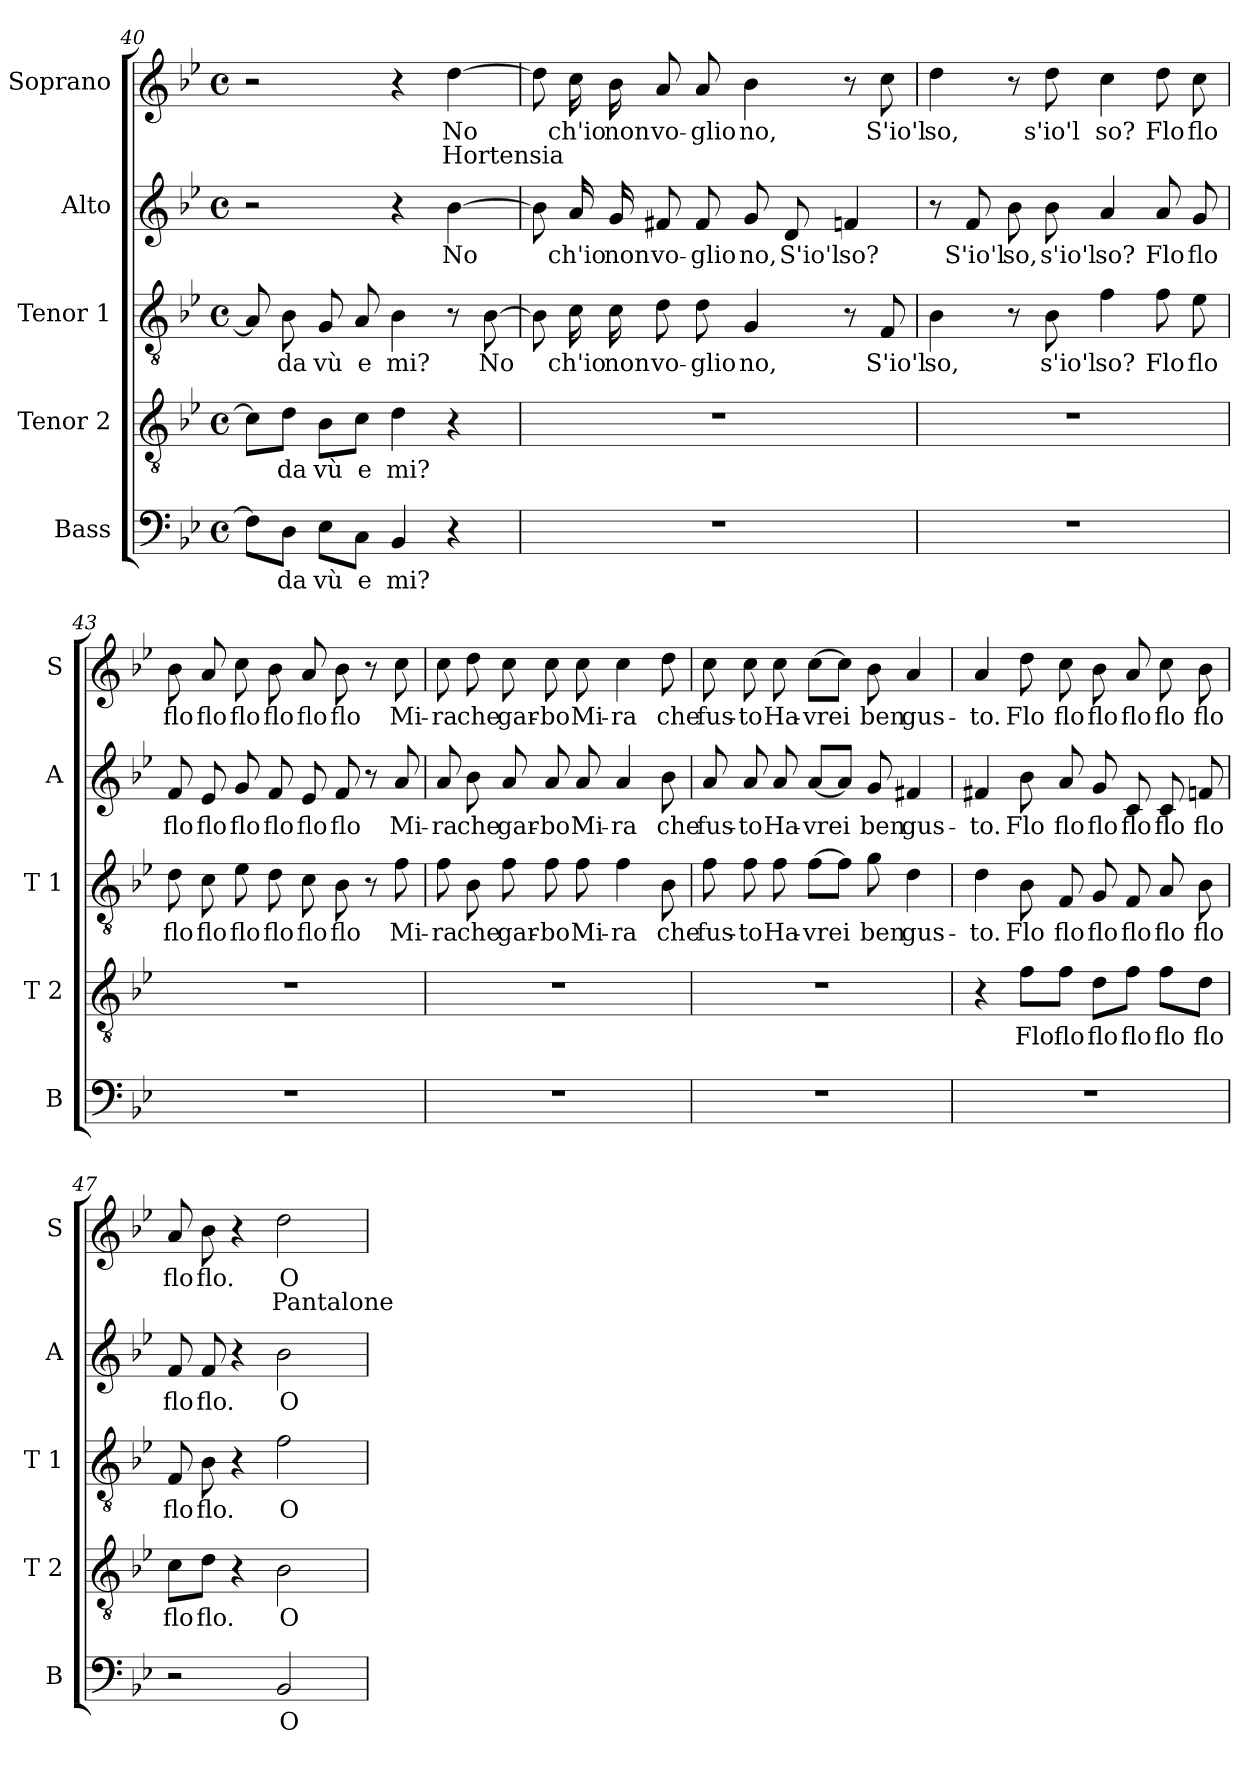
**kern	**text	**kern	**text	**kern	**text	**kern	**text	**kern	**text	**text
*part5	*part5	*part4	*part4	*part3	*part3	*part2	*part2	*part1	*part1	*part1
*staff5	*staff5	*staff4	*staff4	*staff3	*staff3	*staff2	*staff2	*staff1	*staff1	*staff1
*I"Bass	*	*I"Tenor 2	*	*I"Tenor 1	*	*I"Alto	*	*I"Soprano	*	*
*I'B	*	*I'T 2	*	*I'T 1	*	*I'A	*	*I'S	*	*
*clefF4	*	*clefGv2	*	*clefGv2	*	*clefG2	*	*clefG2	*	*
*k[b-e-]	*	*k[b-e-]	*	*k[b-e-]	*	*k[b-e-]	*	*k[b-e-]	*	*
*B-:	*	*B-:	*	*B-:	*	*B-:	*	*B-:	*	*
*M4/4	*	*M4/4	*	*M4/4	*	*M4/4	*	*M4/4	*	*
*met(c)	*	*met(c)	*	*met(c)	*	*met(c)	*	*met(c)	*	*
=40	=40	=40	=40	=40	=40	=40	=40	=40	=40	=40
8F\L]	.	8c\L]	.	8A/]	.	2r	.	2r	.	.
!	!LO:LY:b	!	!LO:LY:b	!	!LO:LY:b	!	!	!	!	!
8D\J	da	8d\J	da	8B-\	da	.	.	.	.	.
!	!LO:LY:b	!	!LO:LY:b	!	!LO:LY:b	!	!	!	!	!
8E-\L	vù	8B-\L	vù	8G/	vù	.	.	.	.	.
!	!LO:LY:b	!	!LO:LY:b	!	!LO:LY:b	!	!	!	!	!
8C\J	e	8c\J	e	8A/	e	.	.	.	.	.
!	!LO:LY:b	!	!LO:LY:b	!	!LO:LY:b	!	!	!	!	!
4BB-/	mi?	4d\	mi?	4B-\	mi?	4r	.	4r	.	.
!	!	!	!	!	!	!	!LO:LY:b	!	!LO:LY:b	!LO:LY:a
4r	.	4r	.	8r	.	[4b-\	No	[4dd\	No	Hortensia
!	!	!	!	!	!LO:LY:b	!	!	!	!	!
.	.	.	.	[8B-\	No	.	.	.	.	.
!!LO:PB:g=z
=41	=41	=41	=41	=41	=41	=41	=41	=41	=41	=41
1r	.	1r	.	8B-\]	.	8b-\]	.	8dd\]	.	.
!	!	!	!	!	!LO:LY:b	!	!LO:LY:b	!	!LO:LY:b	!
.	.	.	.	16c\	ch'io	16a/	ch'io	16cc\	ch'io	.
!	!	!	!	!	!LO:LY:b	!	!LO:LY:b	!	!LO:LY:b	!
.	.	.	.	16c\	non	16g/	non	16b-\	non	.
!	!	!	!	!	!LO:LY:b	!	!LO:LY:b	!	!LO:LY:b	!
.	.	.	.	8d\	vo-	8f#X/	vo-	8a/	vo-	.
!	!	!	!	!	!LO:LY:b	!	!LO:LY:b	!	!LO:LY:b	!
.	.	.	.	8d\	-glio	8f#/	-glio	8a/	-glio	.
!	!	!	!	!	!LO:LY:b	!	!LO:LY:b	!	!LO:LY:b	!
.	.	.	.	4G/	no,	8g/	no,	4b-\	no,	.
!	!	!	!	!	!	!	!LO:LY:b	!	!	!
.	.	.	.	.	.	8d/	S'io'l	.	.	.
!	!	!	!	!	!	!	!LO:LY:b	!	!	!
.	.	.	.	8r	.	4fn/	so?	8r	.	.
!	!	!	!	!	!LO:LY:b	!	!	!	!LO:LY:b	!
.	.	.	.	8F/	S'io'l	.	.	8cc\	S'io'l	.
=42	=42	=42	=42	=42	=42	=42	=42	=42	=42	=42
!	!	!	!	!	!LO:LY:b	!	!	!	!LO:LY:b	!
1r	.	1r	.	4B-\	so,	8r	.	4dd\	so,	.
!	!	!	!	!	!	!	!LO:LY:b	!	!	!
.	.	.	.	.	.	8f/	S'io'l	.	.	.
!	!	!	!	!	!	!	!LO:LY:b	!	!	!
.	.	.	.	8r	.	8b-\	so,	8r	.	.
!	!	!	!	!	!LO:LY:b	!	!LO:LY:b	!	!LO:LY:b	!
.	.	.	.	8B-\	s'io'l	8b-\	s'io'l	8dd\	s'io'l	.
!	!	!	!	!	!LO:LY:b	!	!LO:LY:b	!	!LO:LY:b	!
.	.	.	.	4f\	so?	4a/	so?	4cc\	so?	.
!	!	!	!	!	!LO:LY:b	!	!LO:LY:b	!	!LO:LY:b	!
.	.	.	.	8f\	Flo	8a/	Flo	8dd\	Flo	.
!	!	!	!	!	!LO:LY:b	!	!LO:LY:b	!	!LO:LY:b	!
.	.	.	.	8e-\	flo	8g/	flo	8cc\	flo	.
=43	=43	=43	=43	=43	=43	=43	=43	=43	=43	=43
!	!	!	!	!	!LO:LY:b	!	!LO:LY:b	!	!LO:LY:b	!
1r	.	1r	.	8d\	flo	8f/	flo	8b-\	flo	.
!	!	!	!	!	!LO:LY:b	!	!LO:LY:b	!	!LO:LY:b	!
.	.	.	.	8c\	flo	8e-/	flo	8a/	flo	.
!	!	!	!	!	!LO:LY:b	!	!LO:LY:b	!	!LO:LY:b	!
.	.	.	.	8e-\	flo	8g/	flo	8cc\	flo	.
!	!	!	!	!	!LO:LY:b	!	!LO:LY:b	!	!LO:LY:b	!
.	.	.	.	8d\	flo	8f/	flo	8b-\	flo	.
!	!	!	!	!	!LO:LY:b	!	!LO:LY:b	!	!LO:LY:b	!
.	.	.	.	8c\	flo	8e-/	flo	8a/	flo	.
!	!	!	!	!	!LO:LY:b	!	!LO:LY:b	!	!LO:LY:b	!
.	.	.	.	8B-\	flo	8f/	flo	8b-\	flo	.
.	.	.	.	8r	.	8r	.	8r	.	.
!	!	!	!	!	!LO:LY:b	!	!LO:LY:b	!	!LO:LY:b	!
.	.	.	.	8f\	Mi-	8a/	Mi-	8cc\	Mi-	.
=44	=44	=44	=44	=44	=44	=44	=44	=44	=44	=44
!	!	!	!	!	!LO:LY:b	!	!LO:LY:b	!	!LO:LY:b	!
1r	.	1r	.	8f\	-ra	8a/	-ra	8cc\	-ra	.
!	!	!	!	!	!LO:LY:b	!	!LO:LY:b	!	!LO:LY:b	!
.	.	.	.	8B-\	che	8b-\	che	8dd\	che	.
!	!	!	!	!	!LO:LY:b	!	!LO:LY:b	!	!LO:LY:b	!
.	.	.	.	8f\	gar-	8a/	gar-	8cc\	gar-	.
!	!	!	!	!	!LO:LY:b	!	!LO:LY:b	!	!LO:LY:b	!
.	.	.	.	8f\	-bo	8a/	-bo	8cc\	-bo	.
!	!	!	!	!	!LO:LY:b	!	!LO:LY:b	!	!LO:LY:b	!
.	.	.	.	8f\	Mi-	8a/	Mi-	8cc\	Mi-	.
!	!	!	!	!	!LO:LY:b	!	!LO:LY:b	!	!LO:LY:b	!
.	.	.	.	4f\	-ra	4a/	-ra	4cc\	-ra	.
!	!	!	!	!	!LO:LY:b	!	!LO:LY:b	!	!LO:LY:b	!
.	.	.	.	8B-\	che	8b-\	che	8dd\	che	.
!!LO:LB:g=z
=45	=45	=45	=45	=45	=45	=45	=45	=45	=45	=45
!	!	!	!	!	!LO:LY:b	!	!LO:LY:b	!	!LO:LY:b	!
1r	.	1r	.	8f\	fus-	8a/	fus-	8cc\	fus-	.
!	!	!	!	!	!LO:LY:b	!	!LO:LY:b	!	!LO:LY:b	!
.	.	.	.	8f\	-to	8a/	-to	8cc\	-to	.
!	!	!	!	!	!LO:LY:b	!	!LO:LY:b	!	!LO:LY:b	!
.	.	.	.	8f\	Ha-	8a/	Ha-	8cc\	Ha-	.
!	!	!	!	!	!LO:LY:b	!	!LO:LY:b	!	!LO:LY:b	!
.	.	.	.	[8f\L	-vrei	[8a/L	-vrei	[8cc\L	-vrei	.
.	.	.	.	8f\J]	.	8a/J]	.	8cc\J]	.	.
!	!	!	!	!	!LO:LY:b	!	!LO:LY:b	!	!LO:LY:b	!
.	.	.	.	8g\	ben	8g/	ben	8b-\	ben	.
!	!	!	!	!	!LO:LY:b	!	!LO:LY:b	!	!LO:LY:b	!
.	.	.	.	4d\	gus-	4f#X/	gus-	4a/	gus-	.
=46	=46	=46	=46	=46	=46	=46	=46	=46	=46	=46
!	!	!	!	!	!LO:LY:b	!	!LO:LY:b	!	!LO:LY:b	!
1r	.	4r	.	4d\	-to.	4f#X/	-to.	4a/	-to.	.
!	!	!	!LO:LY:b	!	!LO:LY:b	!	!LO:LY:b	!	!LO:LY:b	!
.	.	8f\L	Flo	8B-\	Flo	8b-\	Flo	8dd\	Flo	.
!	!	!	!LO:LY:b	!	!LO:LY:b	!	!LO:LY:b	!	!LO:LY:b	!
.	.	8f\J	flo	8F/	flo	8a/	flo	8cc\	flo	.
!	!	!	!LO:LY:b	!	!LO:LY:b	!	!LO:LY:b	!	!LO:LY:b	!
.	.	8d\L	flo	8G/	flo	8g/	flo	8b-\	flo	.
!	!	!	!LO:LY:b	!	!LO:LY:b	!	!LO:LY:b	!	!LO:LY:b	!
.	.	8f\J	flo	8F/	flo	8c/	flo	8a/	flo	.
!	!	!	!LO:LY:b	!	!LO:LY:b	!	!LO:LY:b	!	!LO:LY:b	!
.	.	8f\L	flo	8A/	flo	8c/	flo	8cc\	flo	.
!	!	!	!LO:LY:b	!	!LO:LY:b	!	!LO:LY:b	!	!LO:LY:b	!
.	.	8d\J	flo	8B-\	flo	8fn/	flo	8b-\	flo	.
=47	=47	=47	=47	=47	=47	=47	=47	=47	=47	=47
!	!	!	!LO:LY:b	!	!LO:LY:b	!	!LO:LY:b	!	!LO:LY:b	!
2r	.	8c\L	flo	8F/	flo	8f/	flo	8a/	flo	.
!	!	!	!LO:LY:b	!	!LO:LY:b	!	!LO:LY:b	!	!LO:LY:b	!
.	.	8d\J	flo.	8B-\	flo.	8f/	flo.	8b-\	flo.	.
.	.	4r	.	4r	.	4r	.	4r	.	.
!	!LO:LY:b	!	!LO:LY:b	!	!LO:LY:b	!	!LO:LY:b	!	!LO:LY:b	!LO:LY:a
2BB-/	O	2B-\	O	2f\	O	2b-\	O	2dd\	O	Pantalone
=	=	=	=	=	=	=	=	=	=	=
*-	*-	*-	*-	*-	*-	*-	*-	*-	*-	*-
